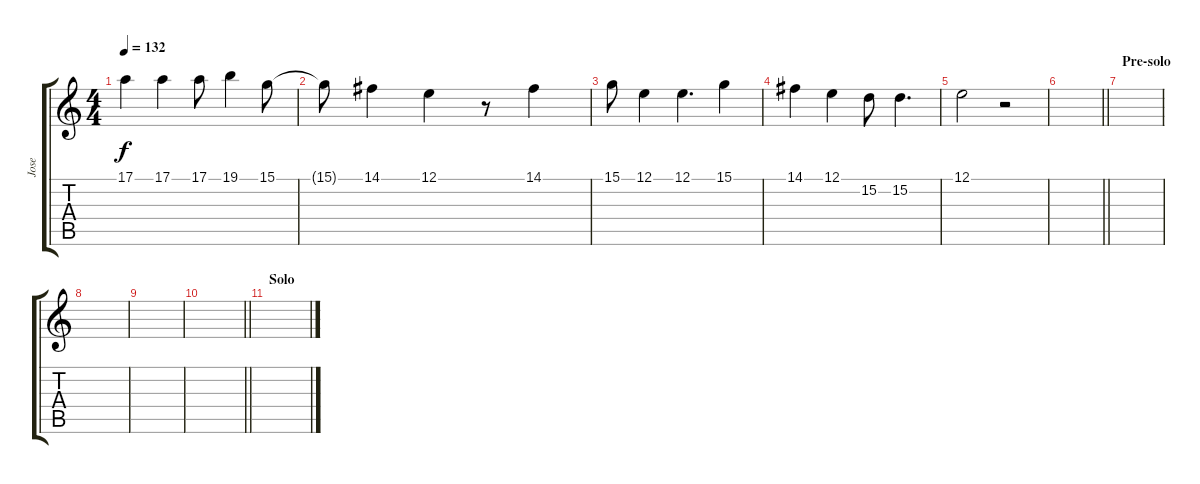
\track ("Jose" "Jose") {instrument lead2sawtooth}
\staff {score tabs}
\tuning (E4 B3 G3 D3 A2 E2) {hide}
\ts (4 4)
\tempo 132
\clef g2
\ks c
17.1.4{dy f} 17.1.4 17.1.8 19.1.4 15.1.8 |
15.1{t}.8 14.1.4 12.1.4 r.8 14.1.4 |
15.1.8 12.1.4 12.1.4{d} 15.1.4 |
14.1.4 12.1.4 15.2.8 15.2.4{d} |
12.1.2 r.2 |
\barLineRight lightlight
|
\section ("" "Pre-solo")
|
|
|
\barLineRight lightlight
|
\section ("" "Solo")
